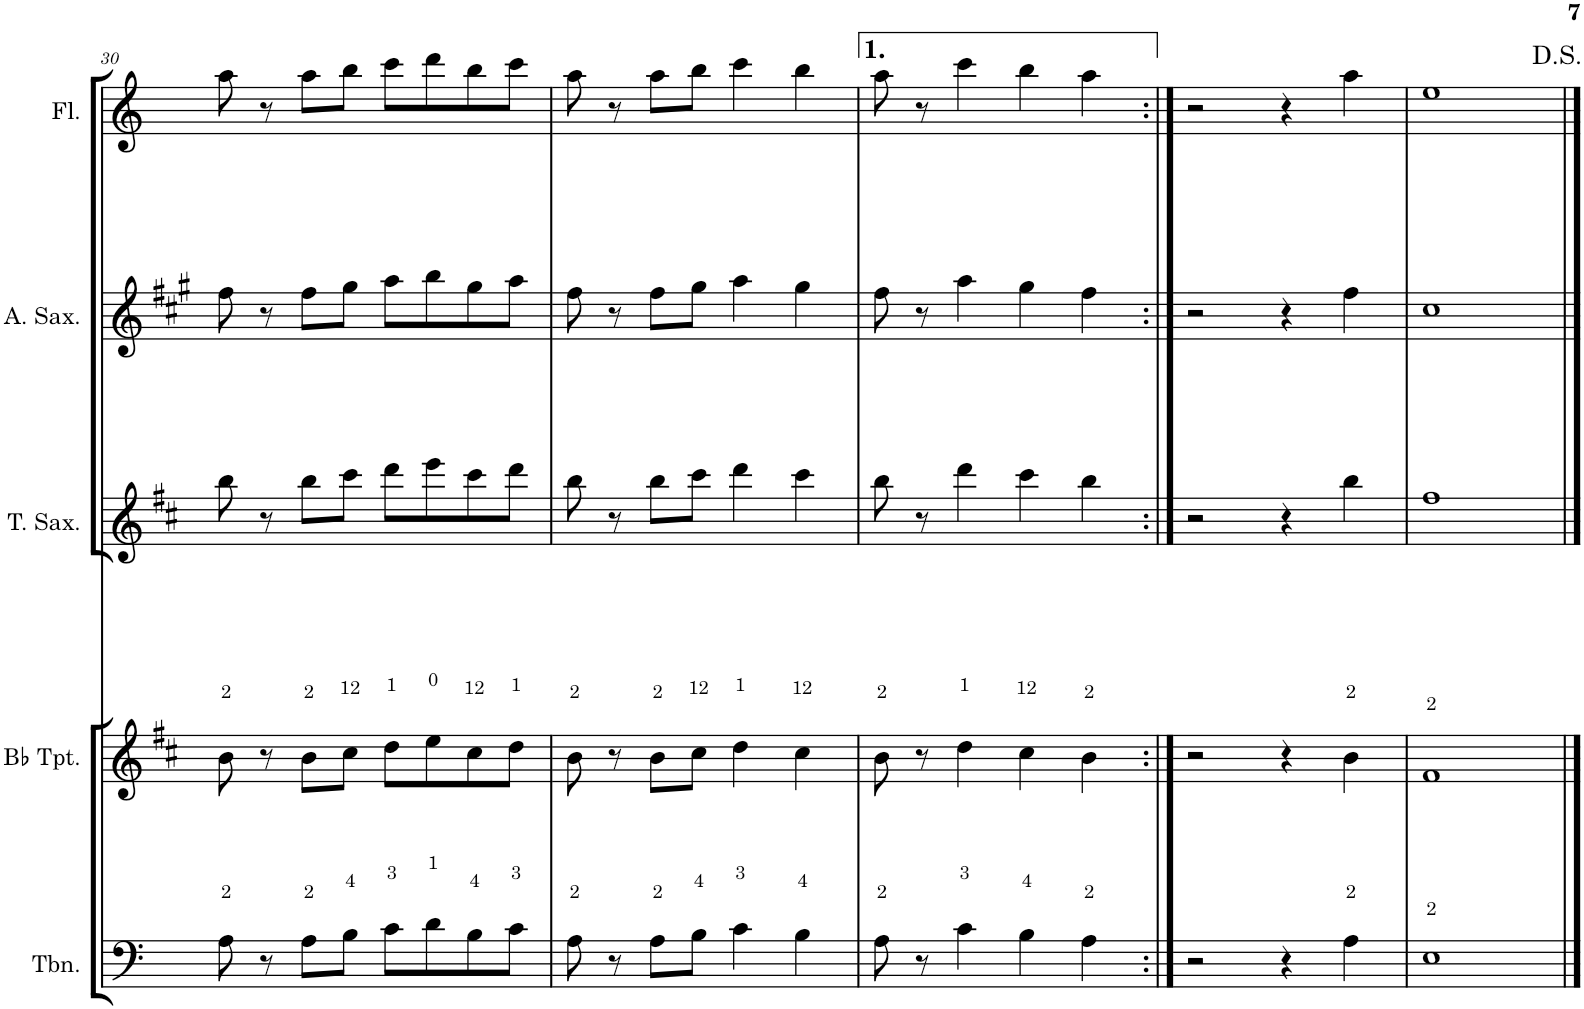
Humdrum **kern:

**kern	**kern	**kern	**kern	**kern
*part5	*part4	*part3	*part2	*part1
*staff5	*staff4	*staff3	*staff2	*staff1
*I"Trombone	*I"Bb Trumpet	*I"Tenor Saxophone	*I"Alto Saxophone	*I"Flute
*I'Tbn.	*I'Bb Tpt.	*I'T. Sax.	*I'A. Sax.	*I'Fl.
!!LO:PB:g=z
*clefF4	*clefG2	*clefG2	*clefG2	*clefG2
*	*Trd1c2	*Trd8c14	*Trd5c9	*
*k[]	*k[f#c#]	*k[f#c#]	*k[f#c#g#]	*k[]
*M4/4	*M4/4	*M4/4	*M4/4	*M4/4
=30	=30	=30	=30	=30
8A\	8b\	8bb\	8ff#\	8aa\
8r	8r	8r	8r	8r
8A\L	8b\L	8bb\L	8ff#\L	8aa\L
8B\J	8cc#\J	8ccc#\J	8gg#\J	8bb\J
8c\L	8dd\L	8ddd\L	8aa\L	8ccc\L
8d\	8ee\	8eee\	8bb\	8ddd\
8B\	8cc#\	8ccc#\	8gg#\	8bb\
8c\J	8dd\J	8ddd\J	8aa\J	8ccc\J
=31	=31	=31	=31	=31
8A\	8b\	8bb\	8ff#\	8aa\
8r	8r	8r	8r	8r
8A\L	8b\L	8bb\L	8ff#\L	8aa\L
8B\J	8cc#\J	8ccc#\J	8gg#\J	8bb\J
4c\	4dd\	4ddd\	4aa\	4ccc\
4B\	4cc#\	4ccc#\	4gg#\	4bb\
=32	=32	=32	=32	=32
8A\	8b\	8bb\	8ff#\	8aa\
8r	8r	8r	8r	8r
4c\	4dd\	4ddd\	4aa\	4ccc\
4B\	4cc#\	4ccc#\	4gg#\	4bb\
4A\	4b\	4bb\	4ff#\	4aa\
=33:|!	=33:|!	=33:|!	=33:|!	=33:|!
2r	2r	2r	2r	2r
4r	4r	4r	4r	4r
4A\	4b\	4bb\	4ff#\	4aa\
=34	=34	=34	=34	=34
1E	1f#	1ff#	1cc#	1ee
==	==	==	==	==
*-	*-	*-	*-	*-
